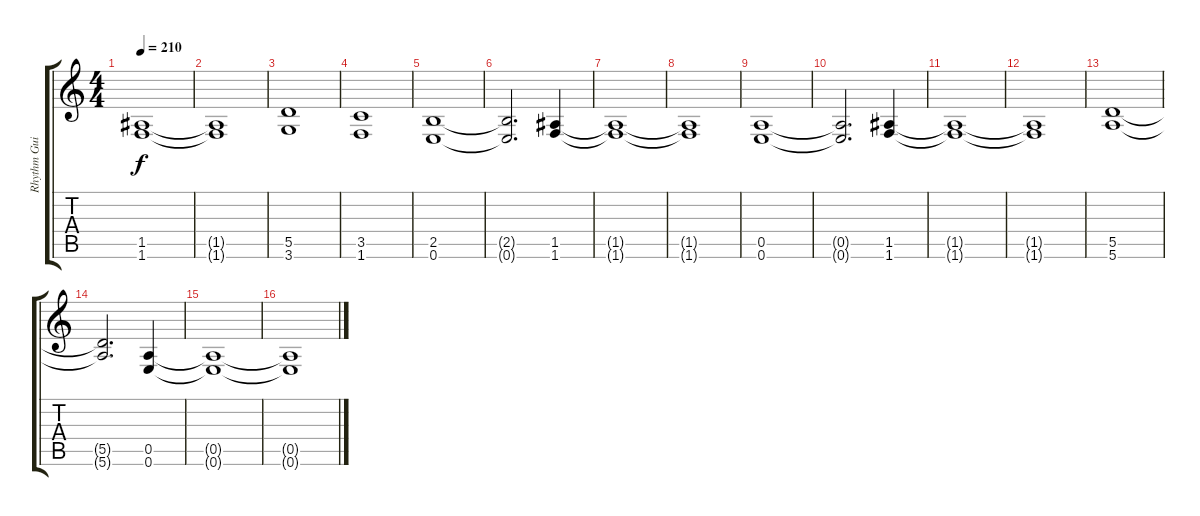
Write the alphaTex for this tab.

\track ("Rhythm Guitar R" "Rhythm Gui") {instrument distortionguitar}
\staff {score tabs}
\tuning (E4 B3 G3 D3 A2 E2) {hide}
\ts (4 4)
\tempo 210
\clef g2
\ks c
(1.5 1.6).1{dy f} |
(1.5{t} 1.6{t}).1 |
(5.5 3.6).1 |
(3.5 1.6).1 |
(2.5 0.6).1 |
(2.5{t} 0.6{t}).2{d} (1.5 1.6).4 |
(1.5{t} 1.6{t}).1 |
(1.5{t} 1.6{t}).1 |
(0.5 0.6).1 |
(0.5{t} 0.6{t}).2{d} (1.5 1.6).4 |
(1.5{t} 1.6{t}).1 |
(1.5{t} 1.6{t}).1 |
(5.5 5.6).1 |
(5.5{t} 5.6{t}).2{d} (0.5 0.6).4 |
(0.5{t} 0.6{t}).1 |
(0.5{t} 0.6{t}).1
